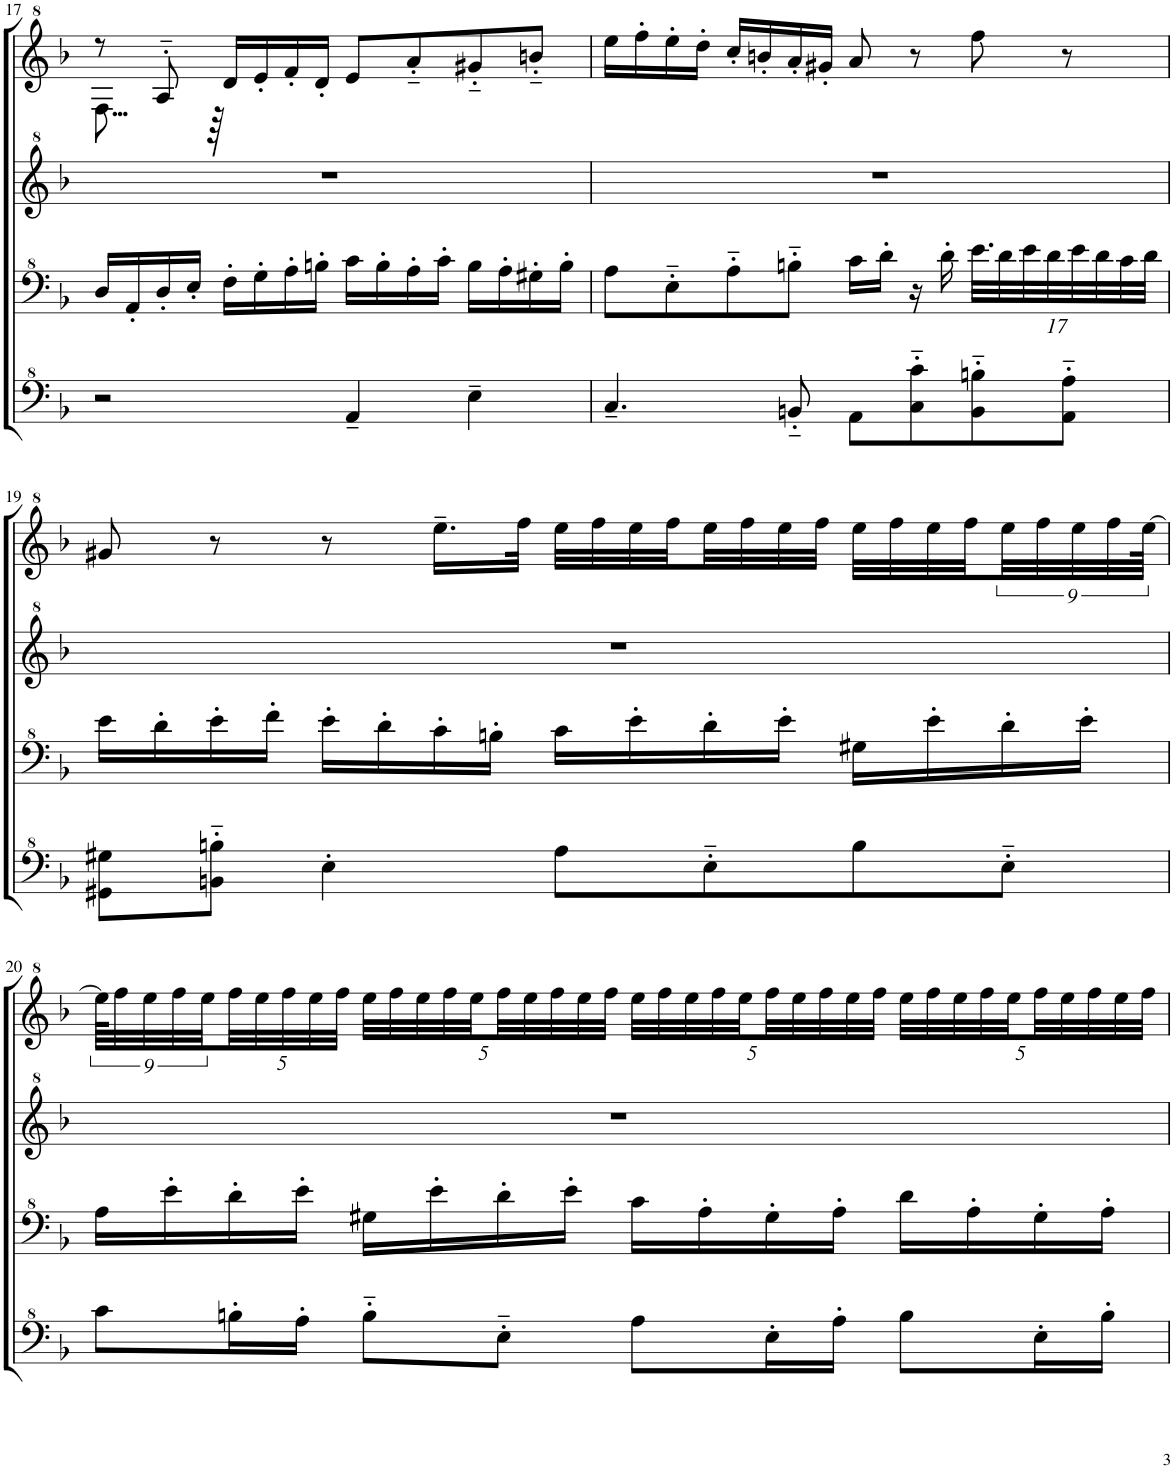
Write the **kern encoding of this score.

**kern	**kern	**kern	**kern
*part1	*part1	*part1	*part1
*staff4	*staff3	*staff2	*staff1
*I"Model III	*	*	*
!!LO:PB:g=z
*clefF^4	*clefF^4	*clefG^2	*clefG^2
*k[b-]	*k[b-]	*k[b-]	*k[b-]
*M4/4	*M4/4	*M4/4	*M4/4
=17	=17	=17	=17
*	*	*	*^
2r	16d/LL	1r	8r	8...f\
.	16A'/	.	.	.
.	16d'/	.	8a'~/	.
.	16e'/JJ	.	.	.
.	.	.	.	64r
.	16f'\LL	.	16dd/LL	2.ryy
.	16g'\	.	16ee'/	.
.	16a'\	.	16ff'/	.
.	16bn'\JJ	.	16dd'/JJ	.
4A~/	16cc\LL	.	8ee/L	.
.	16b'\	.	.	.
.	16a'\	.	8aa'~/	.
.	16cc'\JJ	.	.	.
4e~\	16b\LL	.	8gg#X'~/	.
.	16a'\	.	.	.
.	16g#X'\	.	8bbn'~/J	.
.	16b'\JJ	.	.	.
*	*	*	*v	*v
=18	=18	=18	=18
4.c~/	8a\L	1r	16eee\LL
.	.	.	16fff'\
.	8e'~\	.	16eee'\
.	.	.	16ddd'\JJ
.	8a'~\	.	16ccc'/LL
.	.	.	16bbn'/
8Bn'~/	8bn'~\J	.	16aa'/
.	.	.	16gg#X'/JJ
8A\L	16cc\LL	.	8aa/
.	16dd'\JJ	.	.
8c\'~ 8cc\'~	16r	.	8r
.	16dd'\	.	.
*	*Xbrackettup	*	*
8B\'~ 8bn\'~	34.ee\LLL	.	8fff\
.	34dd\	.	.
.	34ee\	.	.
.	34dd\	.	.
8A\'~ 8a\'~J	.	.	8r
.	34ee\	.	.
.	34dd\	.	.
.	34cc\	.	.
.	34dd\JJJ	.	.
!!LO:LB:g=z
=19	=19	=19	=19
8G#X\ 8g#X\L	16ee\LL	1r	8gg#X/
.	16dd'\	.	.
8Bn\'~ 8bn\'~J	16ee'\	.	8r
.	16ff'\JJ	.	.
4e'\	16ee'\LL	.	8r
.	16dd'\	.	.
.	16cc'\	.	16.eee~\LL
.	16bn'\JJ	.	.
.	.	.	32fff\JJk
8a\L	16cc\LL	.	32eee\LLL
.	.	.	32fff\
.	16ee'\	.	32eee\
.	.	.	32fff\
8e'~\	16dd'\	.	32eee\
.	.	.	32fff\
.	16ee'\JJ	.	32eee\
.	.	.	32fff\JJJ
8b\	16g#X\LL	.	32eee\LLL
.	.	.	32fff\
.	16ee'\	.	32eee\
.	.	.	32fff\
8e'~\J	16dd'\	.	36eee\
.	.	.	2880ryy
.	.	.	36fff\
.	.	.	2880ryy
.	.	.	36eee\
.	16ee'\JJ	.	.
.	.	.	2880ryy
.	.	.	36fff\
.	.	.	2880ryy
.	.	.	[80eee\JJJk
!!LO:LB:g=z
=20	=20	=20	=20
8cc\L	16a\LL	1r	72eee\KLLL]
.	.	.	720eee\_
.	.	.	36fff\
.	.	.	36eee\
.	16ee'\	.	.
.	.	.	36fff\
.	.	.	36eee\
16bn'\L	16dd'\	.	.
*	*	*	*Xbrackettup
.	.	.	40fff\
.	.	.	40eee\
.	.	.	40fff\
16a'\JJ	16ee'\JJ	.	.
.	.	.	40eee\
.	.	.	40fff\JJJ
8b'~\L	16g#X\LL	.	.
.	.	.	40eee\LLL
.	.	.	40fff\
.	.	.	40eee\
.	16ee'\	.	.
.	.	.	40fff\
.	.	.	40eee\
8e'~\J	16dd'\	.	.
.	.	.	40fff\
.	.	.	40eee\
.	.	.	40fff\
.	16ee'\JJ	.	.
.	.	.	40eee\
.	.	.	40fff\JJJ
8a\L	16cc\LL	.	.
.	.	.	40eee\LLL
.	.	.	40fff\
.	.	.	40eee\
.	16a'\	.	.
.	.	.	40fff\
.	.	.	40eee\
16e'\L	16g#'\	.	.
.	.	.	40fff\
.	.	.	40eee\
.	.	.	40fff\
16a'\JJ	16a'\JJ	.	.
.	.	.	40eee\
.	.	.	40fff\JJJ
8b\L	16dd\LL	.	.
.	.	.	40eee\LLL
.	.	.	40fff\
.	.	.	40eee\
.	16a'\	.	.
.	.	.	40fff\
.	.	.	40eee\
16e'\L	16g#'\	.	.
.	.	.	40fff\
.	.	.	40eee\
.	.	.	40fff\
16b'\JJ	16a'\JJ	.	.
.	.	.	40eee\
.	.	.	40fff\JJJ
720ryy	720ryy	720ryy	.
=	=	=	=
*-	*-	*-	*-
